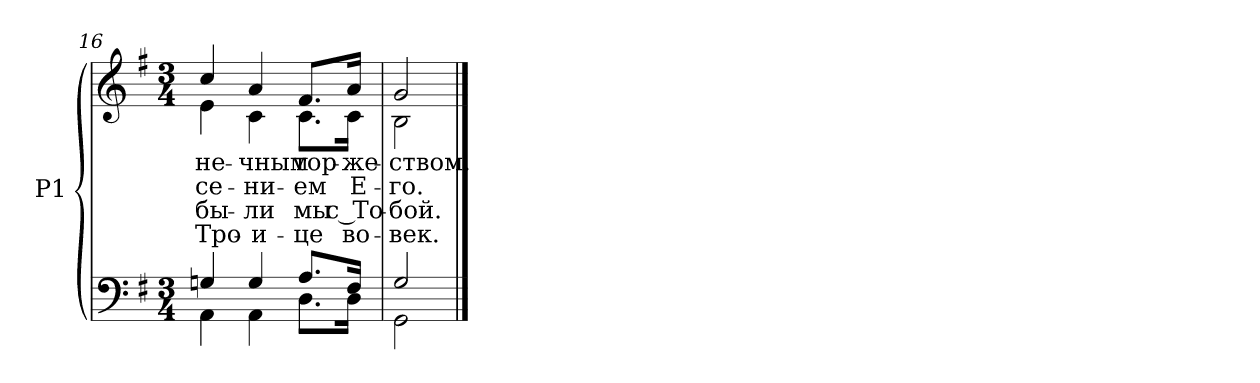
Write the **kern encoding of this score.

**kern	**kern	**text	**text	**text	**text
*part1	*part1	*part1	*part1	*part1	*part1
*staff2	*staff1	*staff1	*staff1	*staff1	*staff1
*I"P1	*	*	*	*	*
*clefF4	*clefG2	*	*	*	*
*k[f#]	*k[f#]	*	*	*	*
*G:	*G:	*	*	*	*
*M3/4	*M3/4	*	*	*	*
=16	=16	=16	=16	=16	=16
*^	*	*	*	*	*
!	!	!	!LO:LY:b:color=#000000	!LO:LY:b:color=#000000	!LO:LY:b:color=#000000	!LO:LY:b:color=#000000
*	*	*^	*	*	*	*
4Gni/	4AAi\	4cci/	4ei\	-не-	-се-	бы-	Тро-
!	!	!	!	!LO:LY:b:color=#000000	!LO:LY:b:color=#000000	!LO:LY:b:color=#000000	!LO:LY:b:color=#000000
4Gi/	4AAi\	4ai/	4ci\	-чным	-ни-	-ли	-и-
!	!	!	!	!LO:LY:b:color=#000000	!LO:LY:b:color=#000000	!LO:LY:b:color=#000000	!LO:LY:b:color=#000000
8.Ai/L	8.Di\L	8.f#i/L	8.ci\L	тор-	-ем	мы	-це
!	!	!	!	!LO:LY:b:color=#000000	!LO:LY:b:color=#000000	!LO:LY:b:color=#000000	!LO:LY:b:color=#000000
16F#i/Jk	16Di\Jk	16ai/Jk	16ci\Jk	-же-	Е-	с То-	во-
=17	=17	=17	=17	=17	=17	=17	=17
!	!	!	!	!LO:LY:b:color=#000000	!LO:LY:b:color=#000000	!LO:LY:b:color=#000000	!LO:LY:b:color=#000000
2Gi/	2GGi\	2gi/	2Bi\	-ством.-	-го.	-бой.	-век.
*v	*v	*	*	*	*	*	*
*	*v	*v	*	*	*	*
==	==	==	==	==	==
*-	*-	*-	*-	*-	*-
